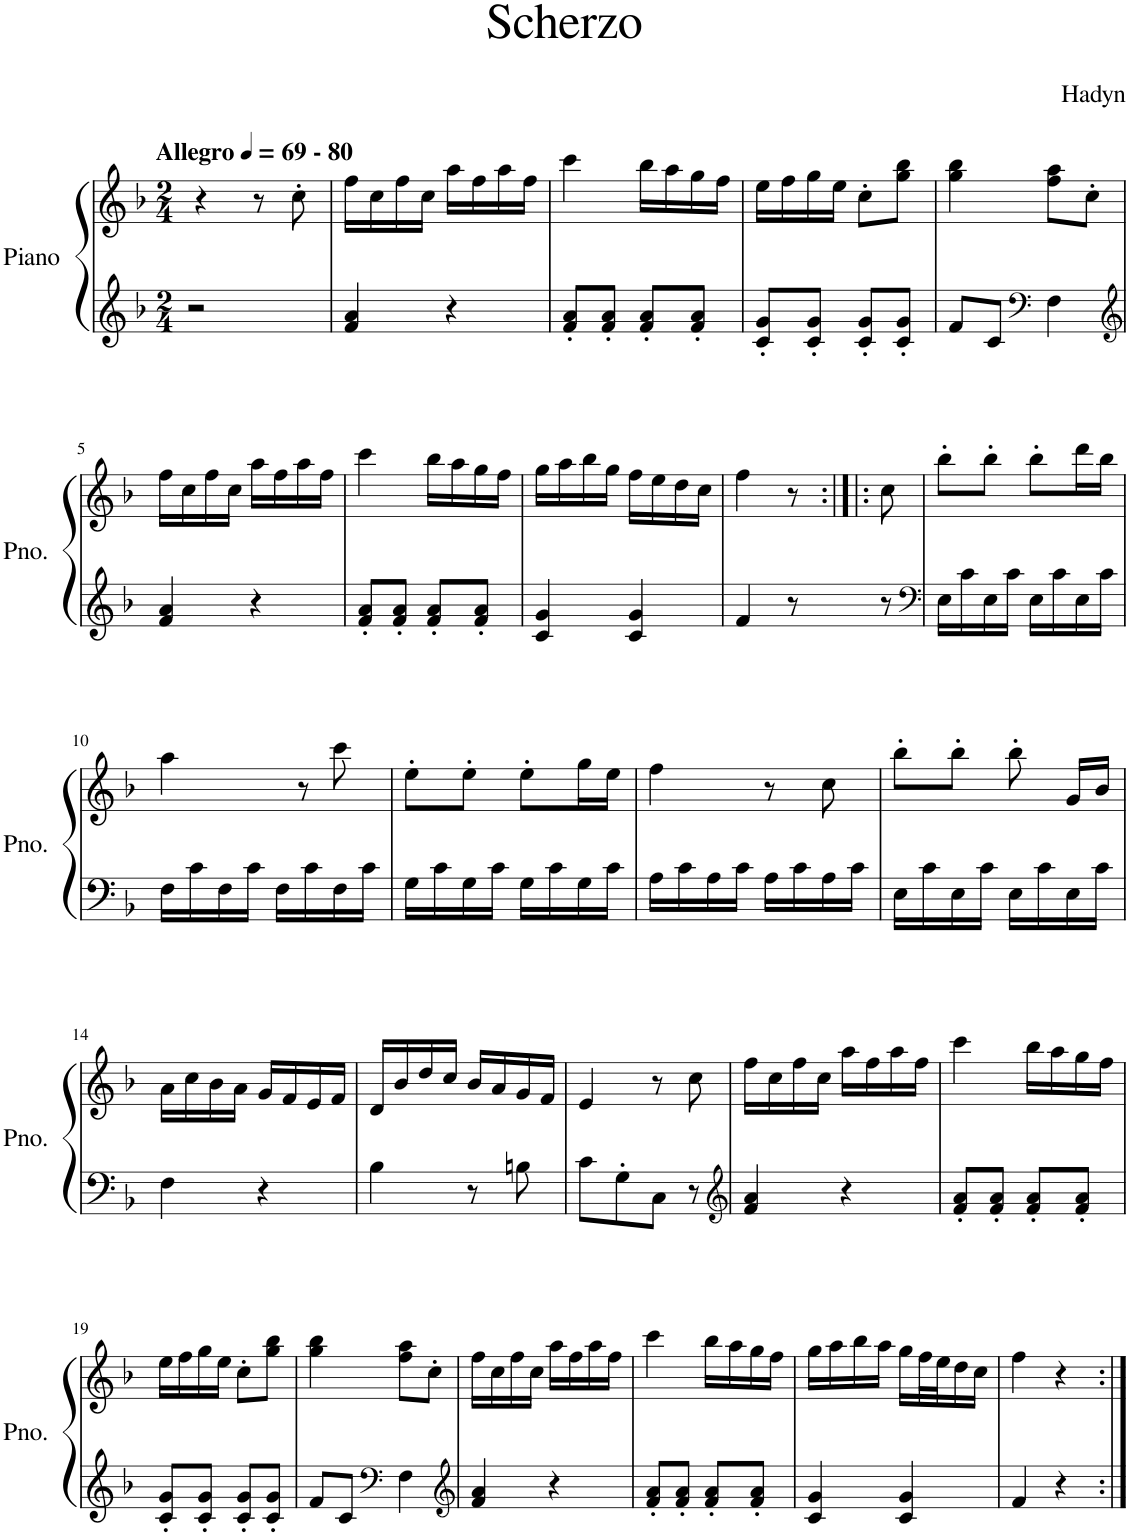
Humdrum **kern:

**kern	**kern
*part1	*part1
*staff2	*staff1
*I"Piano	*
*I'Pno.	*
*clefG2	*clefG2
*k[b-]	*k[b-]
*M2/4	*M2/4
*MM69	*MM69
=	=
!	!LO:TX:a:B:t=Allegro
!	!LO:TX:a:B:t=- 80
2r	4r
.	8r
.	8cc'\
=1	=1
4f/ 4a/	16ff\LL
.	16cc\
.	16ff\
.	16cc\JJ
4r	16aa\LL
.	16ff\
.	16aa\
.	16ff\JJ
=2	=2
8f/' 8a/'L	4ccc\
8f/' 8a/'J	.
8f/' 8a/'L	16bb-\LL
.	16aa\
8f/' 8a/'J	16gg\
.	16ff\JJ
=3	=3
8c/' 8g/'L	16ee\LL
.	16ff\
8c/' 8g/'J	16gg\
.	16ee\JJ
8c/' 8g/'L	8cc'\L
8c/' 8g/'J	8gg\ 8bb-\J
=4	=4
8f/L	4gg\ 4bb-\
8c/J	.
*clefF4	*
4F\	8ff\ 8aa\L
.	8cc'\J
!!LO:LB:g=z
=5	=5
*clefG2	*
4f/ 4a/	16ff\LL
.	16cc\
.	16ff\
.	16cc\JJ
4r	16aa\LL
.	16ff\
.	16aa\
.	16ff\JJ
=6	=6
8f/' 8a/'L	4ccc\
8f/' 8a/'J	.
8f/' 8a/'L	16bb-\LL
.	16aa\
8f/' 8a/'J	16gg\
.	16ff\JJ
=7	=7
4c/ 4g/	16gg\LL
.	16aa\
.	16bb-\
.	16gg\JJ
4c/ 4g/	16ff\LL
.	16ee\
.	16dd\
.	16cc\JJ
==8	==8
4f/	4ff\
8r	8r
8r	8cc\
=9	=9
*clefF4	*
16E\LL	8bb-'\L
16c\	.
16E\	8bb-'\J
16c\JJ	.
16E\LL	8bb-'\L
16c\	.
16E\	16ddd\L
16c\JJ	16bb-\JJ
!!LO:LB:g=z
=10	=10
16F\LL	4aa\
16c\	.
16F\	.
16c\JJ	.
16F\LL	8r
16c\	.
16F\	8ccc\
16c\JJ	.
=11	=11
16G\LL	8ee'\L
16c\	.
16G\	8ee'\J
16c\JJ	.
16G\LL	8ee'\L
16c\	.
16G\	16gg\L
16c\JJ	16ee\JJ
=12	=12
16A\LL	4ff\
16c\	.
16A\	.
16c\JJ	.
16A\LL	8r
16c\	.
16A\	8cc\
16c\JJ	.
=13	=13
16E\LL	8bb-'\L
16c\	.
16E\	8bb-'\J
16c\JJ	.
16E\LL	8bb-'\
16c\	.
16E\	16g/LL
16c\JJ	16b-/JJ
!!LO:LB:g=z
=14	=14
4F\	16a\LL
.	16cc\
.	16b-\
.	16a\JJ
4r	16g/LL
.	16f/
.	16e/
.	16f/JJ
=15	=15
4B-\	16d/LL
.	16b-/
.	16dd/
.	16cc/JJ
8r	16b-/LL
.	16a/
8Bn\	16g/
.	16f/JJ
=16	=16
8c\L	4e/
8G'\	.
8C\J	8r
8r	8cc\
=17	=17
*clefG2	*
4f/ 4a/	16ff\LL
.	16cc\
.	16ff\
.	16cc\JJ
4r	16aa\LL
.	16ff\
.	16aa\
.	16ff\JJ
=18	=18
8f/' 8a/'L	4ccc\
8f/' 8a/'J	.
8f/' 8a/'L	16bb-\LL
.	16aa\
8f/' 8a/'J	16gg\
.	16ff\JJ
!!LO:LB:g=z
=19	=19
8c/' 8g/'L	16ee\LL
.	16ff\
8c/' 8g/'J	16gg\
.	16ee\JJ
8c/' 8g/'L	8cc'\L
8c/' 8g/'J	8gg\ 8bb-\J
=20	=20
8f/L	4gg\ 4bb-\
8c/J	.
*clefF4	*
4F\	8ff\ 8aa\L
.	8cc'\J
=21	=21
*clefG2	*
4f/ 4a/	16ff\LL
.	16cc\
.	16ff\
.	16cc\JJ
4r	16aa\LL
.	16ff\
.	16aa\
.	16ff\JJ
=22	=22
8f/' 8a/'L	4ccc\
8f/' 8a/'J	.
8f/' 8a/'L	16bb-\LL
.	16aa\
8f/' 8a/'J	16gg\
.	16ff\JJ
=23	=23
4c/ 4g/	16gg\LL
.	16aa\
.	16bb-\
.	16aa\JJ
4c/ 4g/	16gg\LL
.	32ff\L
.	32ee\J
.	16dd\
.	16cc\JJ
=24	=24
4f/	4ff\
4r	4r
=:|!	=:|!
*-	*-
